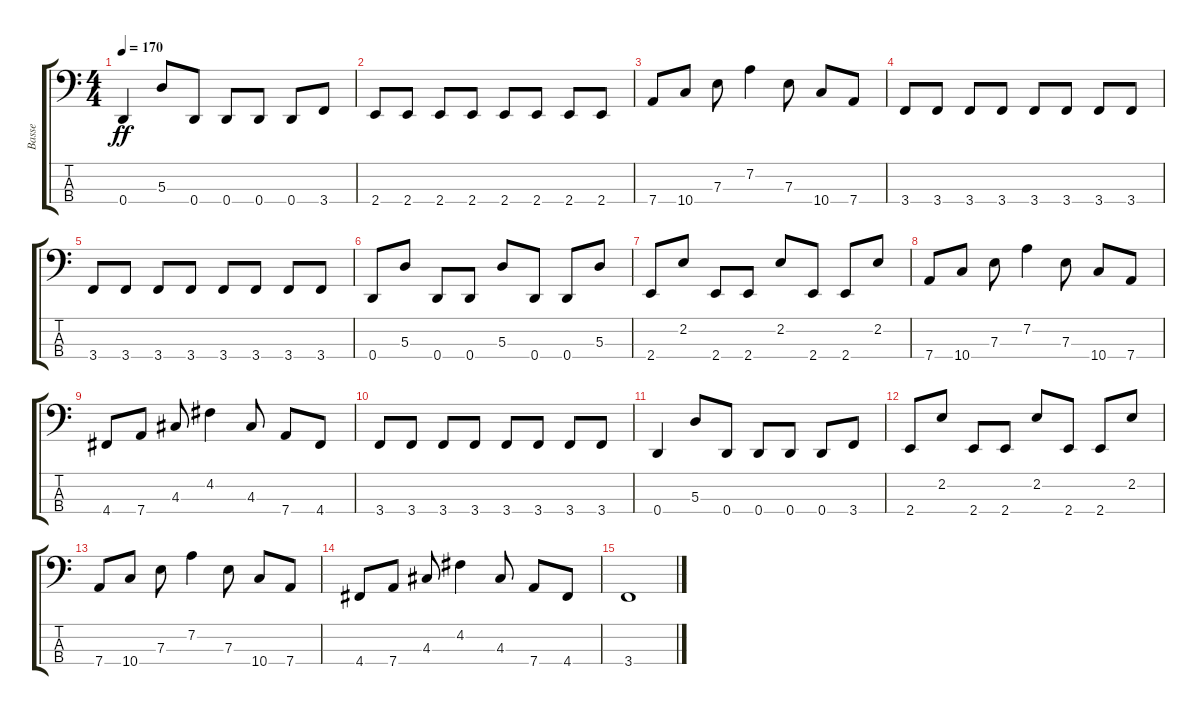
\track ("Basse" "Basse") {instrument slapbass2}
\staff {score tabs}
\tuning (G2 D2 A1 D1) {hide}
\ts (4 4)
\tempo 170
\clef f4
\ks c
0.4.4{dy ff} 5.3.8 0.4.8 0.4.8 0.4.8 0.4.8 3.4.8 |
2.4.8 2.4.8 2.4.8 2.4.8 2.4.8 2.4.8 2.4.8 2.4.8 |
7.4.8 10.4.8 7.3.8 7.2.4 7.3.8 10.4.8 7.4.8 |
3.4.8 3.4.8 3.4.8 3.4.8 3.4.8 3.4.8 3.4.8 3.4.8 |
3.4.8 3.4.8 3.4.8 3.4.8 3.4.8 3.4.8 3.4.8 3.4.8 |
0.4.8 5.3.8 0.4.8 0.4.8 5.3.8 0.4.8 0.4.8 5.3.8 |
2.4.8 2.2.8 2.4.8 2.4.8 2.2.8 2.4.8 2.4.8 2.2.8 |
7.4.8 10.4.8 7.3.8 7.2.4 7.3.8 10.4.8 7.4.8 |
4.4.8 7.4.8 4.3.8 4.2.4 4.3.8 7.4.8 4.4.8 |
3.4.8 3.4.8 3.4.8 3.4.8 3.4.8 3.4.8 3.4.8 3.4.8 |
0.4.4 5.3.8 0.4.8 0.4.8 0.4.8 0.4.8 3.4.8 |
2.4.8 2.2.8 2.4.8 2.4.8 2.2.8 2.4.8 2.4.8 2.2.8 |
7.4.8 10.4.8 7.3.8 7.2.4 7.3.8 10.4.8 7.4.8 |
4.4.8 7.4.8 4.3.8 4.2.4 4.3.8 7.4.8 4.4.8 |
3.4.1
